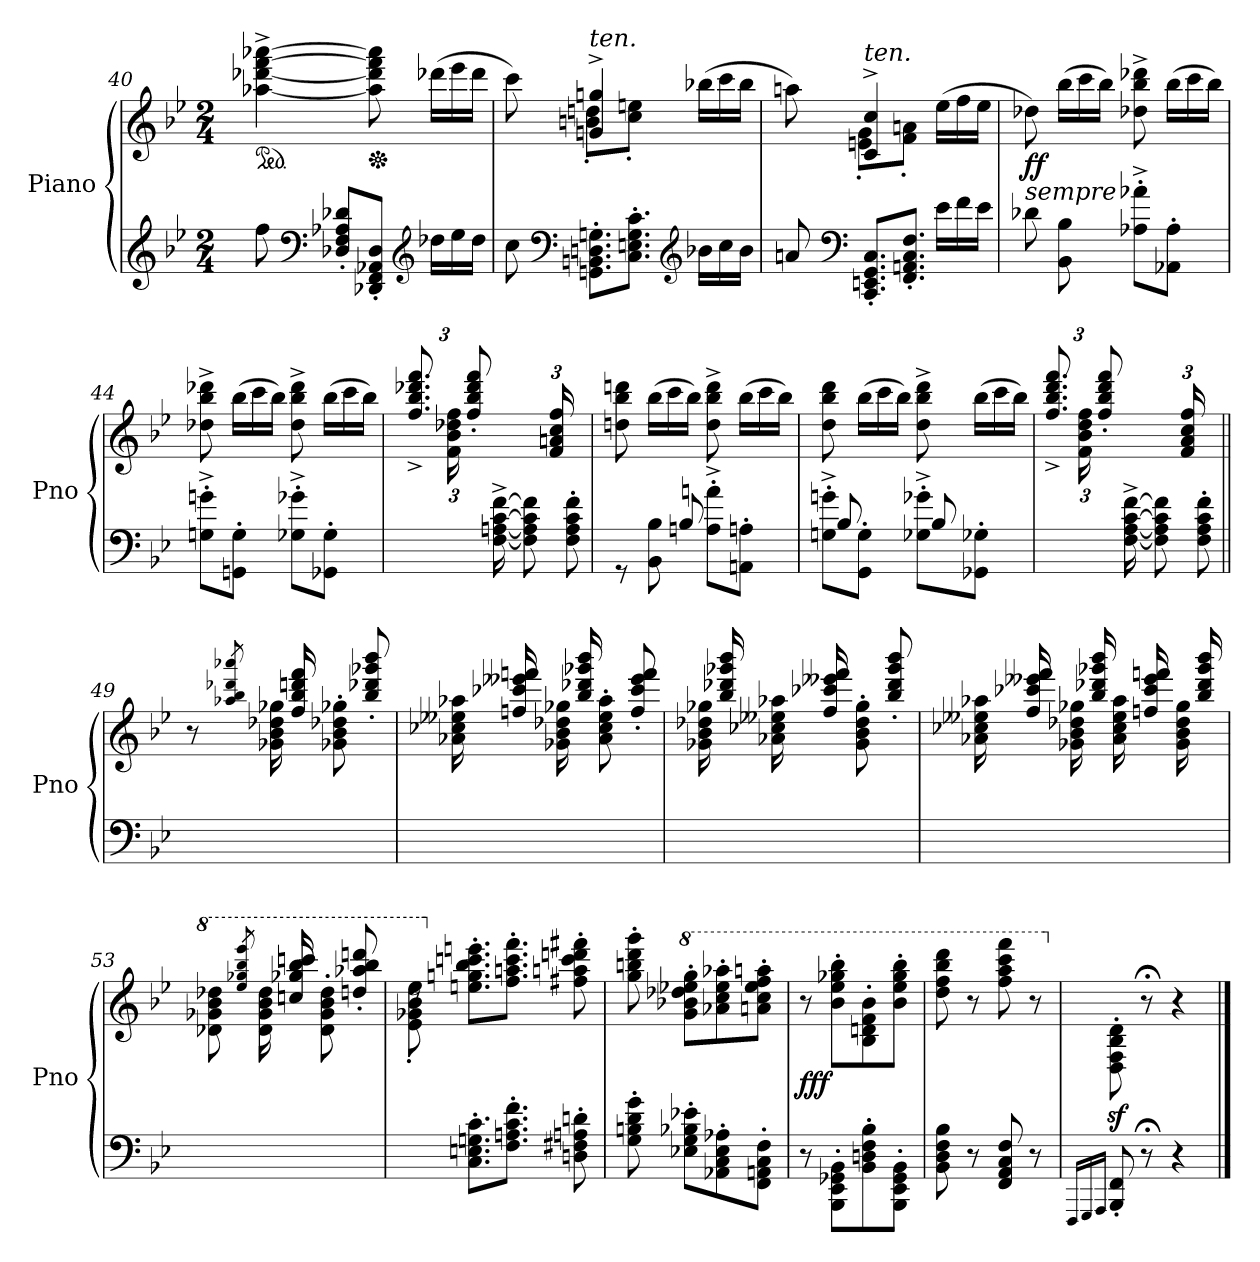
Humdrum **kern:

**kern	**kern	**dynam
*part1	*part1	*part1
*staff2	*staff1	*staff1/2
*I"Piano	*	*
*I'Pno	*	*
*clefG2	*clefG2	*
*k[b-e-]	*k[b-e-]	*
*M2/4	*M2/4	*
*	*ped	*
=40	=40	=40
8ff\	[4aa-X\^ [4ddd-X\^ [4fff\^ [4aaa-X\^	.
*clefF4	*	*
8D-X/' 8F/' 8A-X/' 8d-X/'L	.	.
*	*Xped	*
8DD-X/' 8FF/' 8AA-X/' 8D-/'J	8aa-\] 8ddd-\] 8fff\] 8aaa-\]	.
*clefG2	*	*
*Xtuplet	*Xtuplet	*
24dd-X\LL	(24ddd-X\LL	.
24ee-\	24eee-\	.
24dd-\JJ	24ddd-\JJ	.
=41	=41	=41
*	*^	*
8cc\	8ccc\)	8ryy	.
*clefF4	*	*	*
!	!LO:TX:a:i:t=ten.	!	!
12.GGn\' 12.BBn\' 12.Dn\' 12.Gn\'L	4gn/^ 4ggn/^	8bn\' 8ddn\'L	.
12.C\' 12.En\' 12.G\' 12.c\'J	.	8cc\' 8een\'J	.
*clefG2	*	*	*
24b-X\LL	(>24bb-X\LL	8ryy	.
24cc\	24ccc\	.	.
24b-\JJ	24bb-\JJ	.	.
!!LO:LB:g=z	!!
=42	=42	=42	=42
8an/	8aan\)	8ryy	.
*clefF4	*	*	*
!	!LO:TX:a:i:t=ten.	!	!
12.CC/' 12.EEn/' 12.GG/' 12.C/'L	4c/^ 4cc/^	8en\' 8g\'L	.
12.FF/' 12.AAn/' 12.C/' 12.F/'J	.	8f\' 8an\'J	.
24e-\LL	(>24ee-\LL	8ryy	.
24f\	24ff\	.	.
24e-\JJ	24ee-\JJ	.	.
*	*v	*v	*
=43	=43	=43
!	!LO:TX:b:i:t=sempre	!
!	!	!LO:DY:b
8d-X\	8dd-X\)	ff
8BB-\ 8B-\	(24bb-\LL	.
.	24ccc\	.
.	24bb-\JJ)	.
8A-X\'^ 8a-X\'^L	8dd-X\^ 8bb-\^ 8ddd-X\^	.
8AA-X\' 8A-\'J	(24bb-\LL	.
.	24ccc\	.
.	24bb-\JJ)	.
=44	=44	=44
8Gn\'^ 8gn\'^L	8dd-X\^ 8bb-\^ 8ddd-X\^	.
8GGn\' 8G\'J	(24bb-\LL	.
.	24ccc\	.
.	24bb-\JJ)	.
8G-X\'^ 8g-X\'^L	8dd-\^ 8bb-\^ 8ddd-\^	.
8GG-X\' 8G-\'J	(24bb-\LL	.
.	24ccc\	.
.	24bb-\JJ)	.
=45	=45	=45
*	*tuplet	*
*	*Xbrackettup	*
*	*^	*
12.ryy	12.ff/^ 12.bb-/^ 12.ddd-X/^ 12.fff/^	8ryy	.
24ryy	24ryy	24f\ 24b-\ 24dd-X\ 24ff\	.
12ryy	12ff/' 12bb-/' 12ddd-/' 12fff/'	3ryy	.
[24F\^ [24An\^ [24c\^ [24f\^	12.ryy	.	.
12F\] 12A\] 12c\] 12f\]	.	.	.
24ryy	24f/ 24an/ 24cc/ 24ff/	.	.
12F\' 12A\' 12c\' 12f\'	12ryy	.	.
*	*v	*v	*
!!LO:PB:g=z
=46	=46	=46
*^	*	*
8rGG	4ryy	8ddn\ 8bb-\ 8dddn\	.
*	*	*Xtuplet	*
8BB-\ 8B-\	.	(24bb-\LL	.
.	.	24ccc\	.
.	.	24bb-\JJ)	.
8An\'^ 8an\'^L	8B-/	8dd\^ 8bb-\^ 8ddd\^	.
8AAn\' 8An\'J	8ryy	(24bb-\LL	.
.	.	24ccc\	.
.	.	24bb-\JJ)	.
=47	=47	=47	=47
8Gn\'^ 8gn\'^L	8B-/	8dd\ 8bb-\ 8ddd\	.
8GG\' 8G\'J	8ryy	(24bb-\LL	.
.	.	24ccc\	.
.	.	24bb-\JJ)	.
8G-X\'^ 8g-X\'^L	8B-/	8dd\^ 8bb-\^ 8ddd\^	.
8GG-X\' 8G-X\'J	8ryy	(24bb-\LL	.
.	.	24ccc\	.
.	.	24bb-\JJ)	.
*v	*v	*	*
=48	=48	=48
*	*tuplet	*
*	*^	*
12.ryy	12.ff/^ 12.bb-/^ 12.ddd/^ 12.fff/^	8ryy	.
24ryy	24ryy	24f\ 24b-\ 24dd\ 24ff\	.
12ryy	12ff/' 12bb-/' 12ddd/' 12fff/'	3ryy	.
[24F\^ [24A\^ [24c\^ [24f\^	12.ryy	.	.
12F\] 12A\] 12c\] 12f\]	.	.	.
24ryy	24f/ 24a/ 24cc/ 24ff/	.	.
12F\' 12A\' 12c\' 12f\'	12ryy	.	.
!!LO:LB:g=z	!!
=49||	=49||	=49||	=49||
!	!	!	!LO:DY:b
8ryy	8r	8ryy	other-dynamics
.	.	8qaa-X/ 8qbb-/ 8qddd-X/ 8qaaa-X/	.
16ryy	16ryy	16g-X\ 16b-\ 16dd-X\ 16gg-X\	.
16ryy	16ff/ 16bb-/ 16ddd/ 16fff/	16ryy	.
8ryy	8ryy	8g-X\' 8b-\' 8dd-X\' 8gg-X\'	.
8ryy	8bb-/' 8ddd-X/' 8ggg-X/' 8bbb-/'	8ryy	.
=50	=50	=50	=50
16ryy	16ryy	16a-X\ 16cc-X\ 16ee--X\ 16aa-X\	.
16ryy	16ffn/ 16ccc-X/ 16eee--X/ 16fffn/	16ryy	.
16ryy	16ryy	16g-X\ 16b-\ 16dd-X\ 16gg-X\	.
16ryy	16bb-/ 16ddd-X/ 16ggg-X/ 16bbb-/	16ryy	.
8ryy	8ryy	8a-\' 8cc-\' 8ee--\' 8aa-\'	.
8ryy	8ff/' 8ccc-/' 8eee--/' 8fff/'	8ryy	.
=51	=51	=51	=51
16ryy	16ryy	16g-X\ 16b-\ 16dd-X\ 16gg-X\	.
16ryy	16bb-/ 16ddd-X/ 16ggg-X/ 16bbb-/	16ryy	.
16ryy	16ryy	16a-X\ 16cc-X\ 16ee--X\ 16aa-X\	.
16ryy	16ff/ 16ccc-X/ 16eee--X/ 16fff/	16ryy	.
8ryy	8ryy	8g-\' 8b-\' 8dd-\' 8gg-\'	.
8ryy	8bb-/' 8ddd-/' 8ggg-/' 8bbb-/'	8ryy	.
!!LO:LB:g=z	!!
=52	=52	=52	=52
16ryy	16ryy	16a-X\ 16cc-X\ 16ee--X\ 16aa-X\	.
16ryy	16ff/ 16ccc-X/ 16eee--X/ 16fff/	16ryy	.
16ryy	16ryy	16g-X\ 16b-\ 16dd-X\ 16gg-X\	.
16ryy	16bb-/ 16ddd-X/ 16ggg-X/ 16bbb-/	16ryy	.
16ryy	16ryy	16a-\ 16cc-\ 16ee--\ 16aa-\	.
16ryy	16ffn/ 16ccc-/ 16eee--/ 16fffn/	16ryy	.
16ryy	16ryy	16g-\ 16b-\ 16dd-\ 16gg-\	.
16ryy	16bb-/ 16ddd-/ 16ggg-/ 16bbb-/	16ryy	.
=53	=53	=53	=53
*	*8va	*	*
*	*8va	*	*
8.ryy	8.ryy	8dd-X\ 8gg-X\ 8bb-\ 8ddd-X\	.
.	.	8qeee-/ 8qggg-X/ 8qbbb-/ 8qeeee-/	.
.	.	16dd-\ 16gg-\ 16bb-\ 16ddd-\	.
16ryy	16cccn/ 16ggg-X/ 16bbb-/ 16ccccn/	16ryy	.
8ryy	8ryy	8dd-\' 8gg-\' 8bb-\' 8ddd-\'	.
8ryy	8dddn/' 8aaa-X/' 8bbb-/' 8ddddn/'	8ryy	.
=54	=54	=54	=54
!	!	!	!LO:DY:b
8ryy	8rccc	8ee-\' 8gg-X\' 8bb-\' 8eee-\'	other-dynamics
*	*X8va	*	*
*	*X8va	*	*
*	*Xtuplet	*	*
12.C\' 12.En\' 12.Gn\' 12.c\'L	12.een\' 12.ggn\' 12.bb-\' 12.cccn\' 12.eeen\'L	4.ryy	.
12.F\' 12.An\' 12.c\' 12.f\'J	12.ff\' 12.aan\' 12.ccc\' 12.fff\'J	.	.
8Dn\' 8F#X\' 8An\' 8dn\'	8ff#X\' 8aan\' 8ccc\' 8dddn\' 8fff#X\'	.	.
*	*v	*v	*
!!LO:LB:g=z
=55	=55	=55
8G\' 8Bn\' 8d\' 8g\'	8gg\' 8bbn\' 8ddd\' 8ggg\'	.
*	*8va	*
8E-X\' 8G\' 8B-X\' 8e-X\'L	8gg\' 8bb-X\' 8ddd-X\' 8eee-X\' 8ggg\'L	.
8AA-X\' 8C\' 8E-\' 8A-X\'	8aa-X\' 8ccc\' 8eee-\' 8aaa-X\'	.
8FF\' 8AAn\' 8C\' 8F\'J	8aan\' 8ccc\' 8eee-\' 8fff\' 8aaan\'J	.
=56	=56	=56
!	!	!LO:DY:b
8r	8r	fff
8BBB-\' 8EE-\' 8GG-X\' 8BB-\'L	8bb-\' 8eee-\' 8ggg-X\' 8bbb-\'L	.
8BB-\' 8Dn\' 8F\' 8B-\'	8b-\' 8ddn\' 8ff\' 8bb-\'	.
8BBB-\' 8EE-\' 8GG-\' 8BB-\'J	8bb-\' 8eee-\' 8ggg-\' 8bbb-\'J	.
=57	=57	=57
8BB-\ 8D\ 8F\ 8B-\	8ddd\ 8fff\ 8bbb-\ 8dddd\	.
8r	8r	.
8FF/ 8AA/ 8C/ 8F/	8fff\ 8aaa\ 8cccc\ 8ffff\	.
8r	8r	.
=58	=58	=58
16qFFF/LL	.	.
16qGGG/	.	.
16qAAA/JJ	.	.
*	*clefF4	*
*	*X8va	*
8BBB-/' 8FF/'	8D\z<' 8F\z<' 8B-\z<' 8d\z<'	.
8r;<	8r;<	.
4r	4r	.
==	==	==
*-	*-	*-
